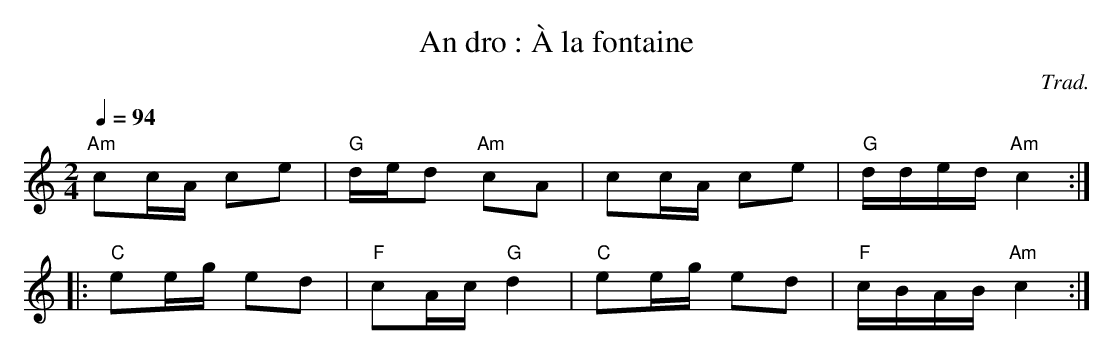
X:1
T:An dro : À la fontaine
C:Trad.
M:2/4
L:1/16
K:C
Q:1/4=94
"Am"c2cA c2e2 | "G"ded2 "Am"c2A2 | c2cA c2e2 | "G"dded "Am"c4 ::
"C"e2eg e2d2 | "F"c2Ac "G"d4 | "C"e2eg e2d2 | "F"cBAB "Am"c4 :|
